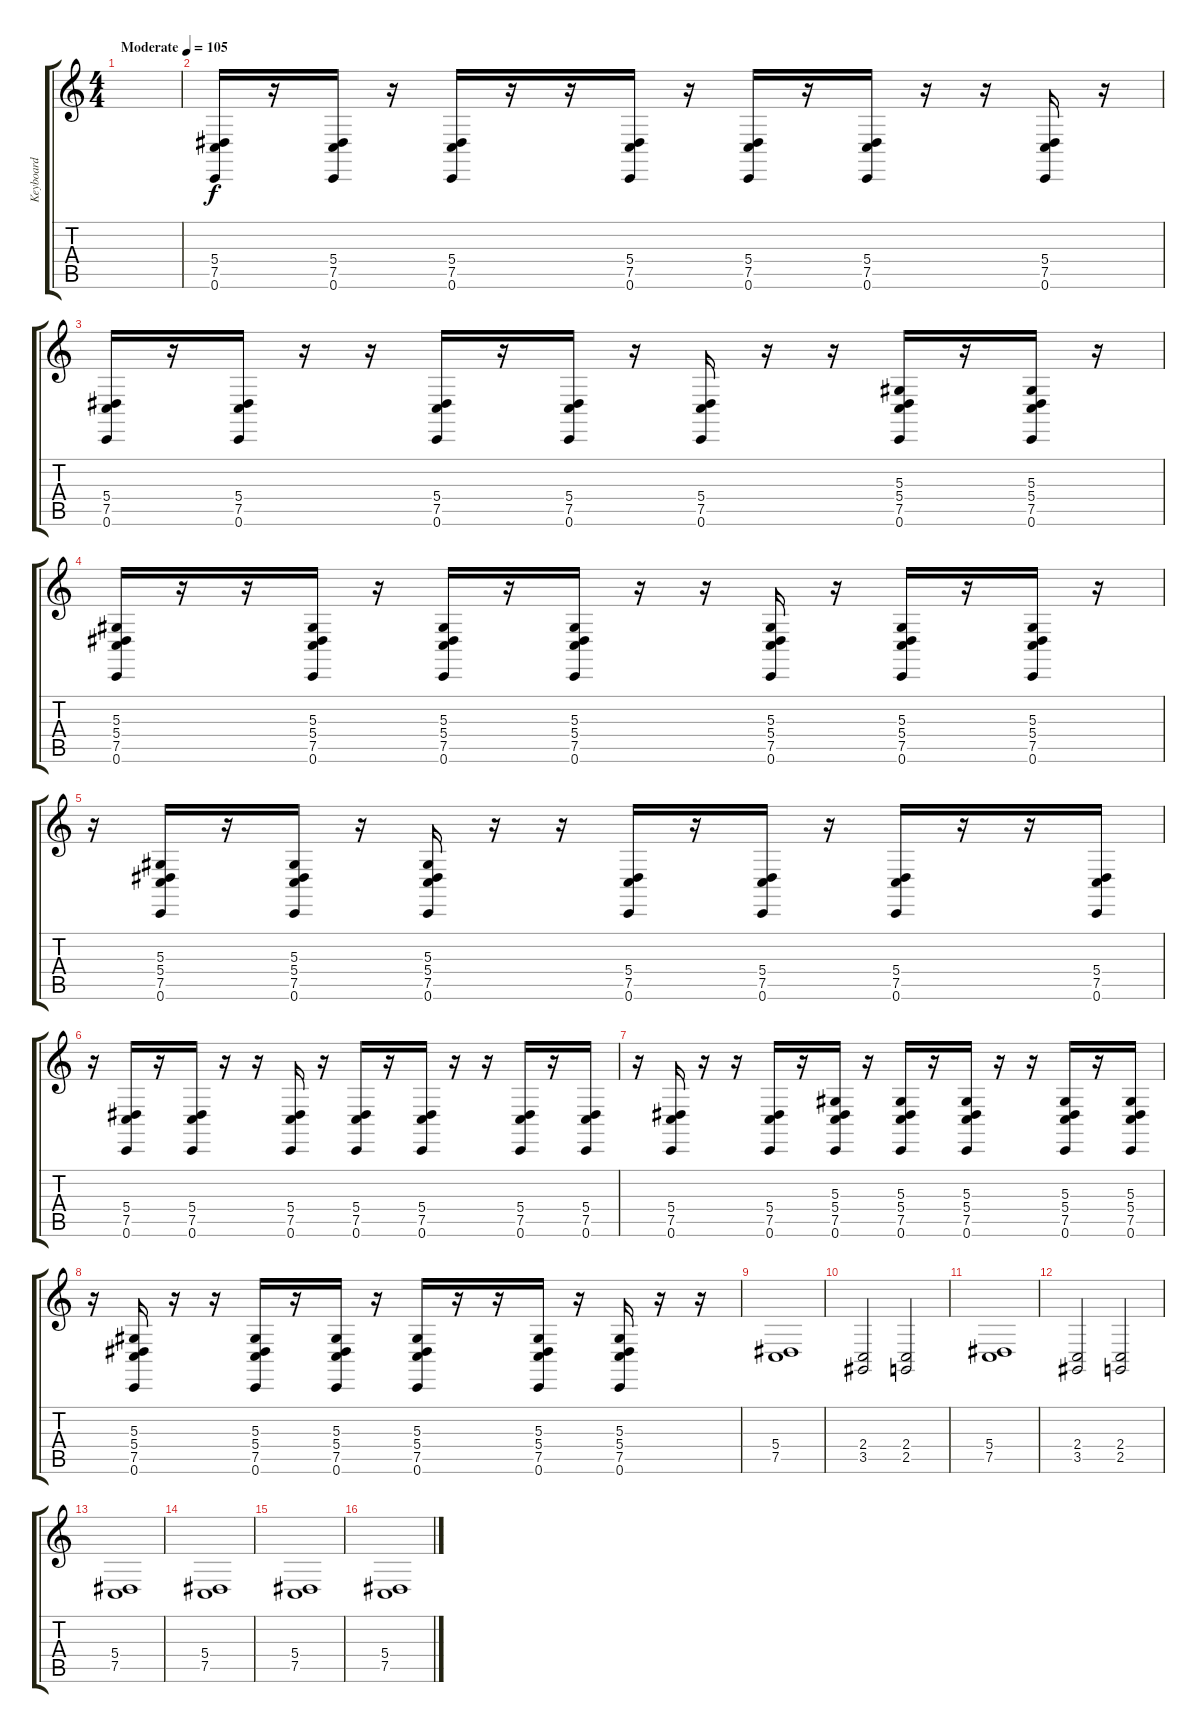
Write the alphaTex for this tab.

\track ("Keyboard" "Keyboard") {instrument stringensemble1}
\staff {score tabs}
\tuning (C4 G3 Eb3 Bb2 F2 C2) {hide}
\ts (4 4)
\tempo (105 "Moderate")
\clef g2
\ks c
|
(5.4 7.5 0.6).16 r.16 (5.4 7.5 0.6).16 r.16 (5.4 7.5 0.6).16 r.16 r.16 (5.4 7.5 0.6).16 r.16 (5.4 7.5 0.6).16 r.16 (5.4 7.5 0.6).16 r.16 r.16 (5.4 7.5 0.6).16 r.16 |
(5.4 7.5 0.6).16 r.16 (5.4 7.5 0.6).16 r.16 r.16 (5.4 7.5 0.6).16 r.16 (5.4 7.5 0.6).16 r.16 (5.4 7.5 0.6).16 r.16 r.16 (5.3 5.4 7.5 0.6).16 r.16 (5.3 5.4 7.5 0.6).16 r.16 |
(5.3 5.4 7.5 0.6).16 r.16 r.16 (5.3 5.4 7.5 0.6).16 r.16 (5.3 5.4 7.5 0.6).16 r.16 (5.3 5.4 7.5 0.6).16 r.16 r.16 (5.3 5.4 7.5 0.6).16 r.16 (5.3 5.4 7.5 0.6).16 r.16 (5.3 5.4 7.5 0.6).16 r.16 |
r.16 (5.3 5.4 7.5 0.6).16 r.16 (5.3 5.4 7.5 0.6).16 r.16 (5.3 5.4 7.5 0.6).16 r.16 r.16 (5.4 7.5 0.6).16 r.16 (5.4 7.5 0.6).16 r.16 (5.4 7.5 0.6).16 r.16 r.16 (5.4 7.5 0.6).16 |
r.16 (5.4 7.5 0.6).16 r.16 (5.4 7.5 0.6).16 r.16 r.16 (5.4 7.5 0.6).16 r.16 (5.4 7.5 0.6).16 r.16 (5.4 7.5 0.6).16 r.16 r.16 (5.4 7.5 0.6).16 r.16 (5.4 7.5 0.6).16 |
r.16 (5.4 7.5 0.6).16 r.16 r.16 (5.4 7.5 0.6).16 r.16 (5.3 5.4 7.5 0.6).16 r.16 (5.3 5.4 7.5 0.6).16 r.16 (5.3 5.4 7.5 0.6).16 r.16 r.16 (5.3 5.4 7.5 0.6).16 r.16 (5.3 5.4 7.5 0.6).16 |
r.16 (5.3 5.4 7.5 0.6).16 r.16 r.16 (5.3 5.4 7.5 0.6).16 r.16 (5.3 5.4 7.5 0.6).16 r.16 (5.3 5.4 7.5 0.6).16 r.16 r.16 (5.3 5.4 7.5 0.6).16 r.16 (5.3 5.4 7.5 0.6).16 r.16 r.16 |
(5.4 7.5).1 |
(2.4 3.5).2 (2.4 2.5).2 |
(5.4 7.5).1 |
(2.4 3.5).2 (2.4 2.5).2 |
(5.4 7.5).1 |
(5.4 7.5).1 |
(5.4 7.5).1 |
(5.4 7.5).1
